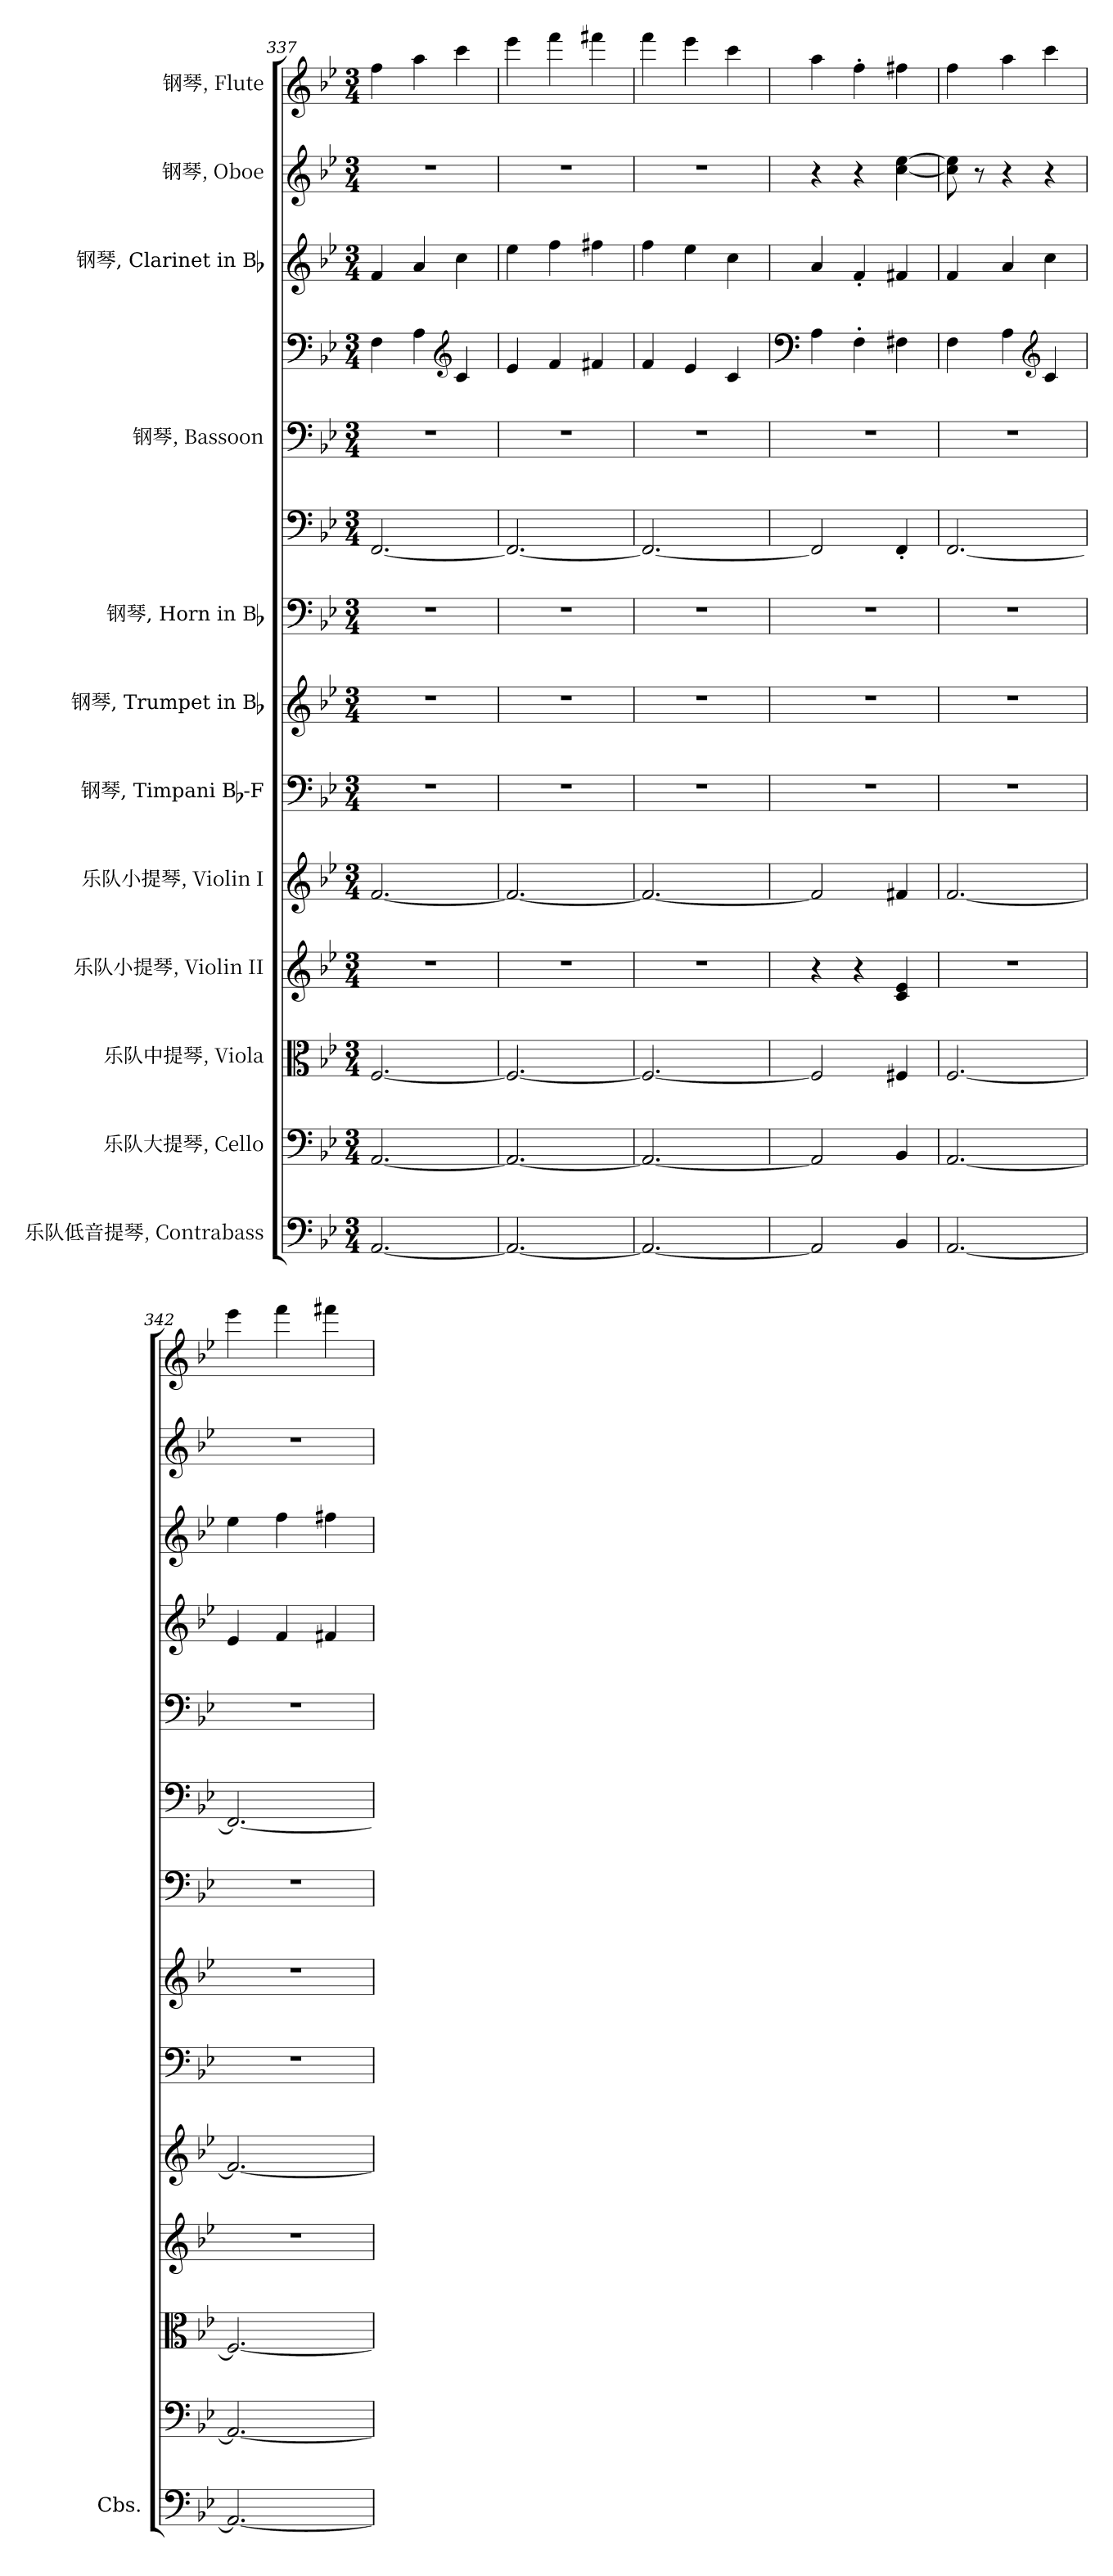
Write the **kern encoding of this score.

**kern	**kern	**kern	**kern	**kern	**kern	**kern	**kern	**kern	**kern	**kern	**kern	**kern	**kern
*part12	*part11	*part10	*part9	*part8	*part7	*part6	*part5	*part5	*part4	*part4	*part3	*part2	*part1
*staff14	*staff13	*staff12	*staff11	*staff10	*staff9	*staff8	*staff7	*staff6	*staff5	*staff4	*staff3	*staff2	*staff1
*I"乐队低音提琴, Contrabass	*I"乐队大提琴, Cello	*I"乐队中提琴, Viola	*I"乐队小提琴, Violin II	*I"乐队小提琴, Violin I	*I"钢琴, Timpani Bb-F	*I"钢琴, Trumpet in Bb	*I"钢琴, Horn in Bb	*	*I"钢琴, Bassoon	*	*I"钢琴, Clarinet in Bb	*I"钢琴, Oboe	*I"钢琴, Flute
*I'Cbs.	*	*	*	*	*	*	*	*	*	*	*	*	*
*clefF4	*clefF4	*clefC3	*clefG2	*clefG2	*clefF4	*clefG2	*clefF4	*clefF4	*clefF4	*clefF4	*clefG2	*clefG2	*clefG2
*ITrd7c12	*	*	*	*	*	*	*	*	*	*	*	*	*
*k[b-e-]	*k[b-e-]	*k[b-e-]	*k[b-e-]	*k[b-e-]	*k[b-e-]	*k[b-e-]	*k[b-e-]	*k[b-e-]	*k[b-e-]	*k[b-e-]	*k[b-e-]	*k[b-e-]	*k[b-e-]
*M3/4	*M3/4	*M3/4	*M3/4	*M3/4	*M3/4	*M3/4	*M3/4	*M3/4	*M3/4	*M3/4	*M3/4	*M3/4	*M3/4
=337	=337	=337	=337	=337	=337	=337	=337	=337	=337	=337	=337	=337	=337
[2.AAA/	[2.AA/	[2.F/	2.r	[2.f/	2.r	2.r	2.r	[2.FF/	2.r	4F\	4f/	2.r	4ff\
.	.	.	.	.	.	.	.	.	.	4A\	4a/	.	4aa\
*	*	*	*	*	*	*	*	*	*	*clefG2	*	*	*
.	.	.	.	.	.	.	.	.	.	4c/	4cc\	.	4ccc\
=338	=338	=338	=338	=338	=338	=338	=338	=338	=338	=338	=338	=338	=338
2.AAA/_	2.AA/_	2.F/_	2.r	2.f/_	2.r	2.r	2.r	2.FF/_	2.r	4e-/	4ee-\	2.r	4eee-\
.	.	.	.	.	.	.	.	.	.	4f/	4ff\	.	4fff\
.	.	.	.	.	.	.	.	.	.	4f#X/	4ff#X\	.	4fff#X\
!!LO:PB:g=z
=339	=339	=339	=339	=339	=339	=339	=339	=339	=339	=339	=339	=339	=339
2.AAA/_	2.AA/_	2.F/_	2.r	2.f/_	2.r	2.r	2.r	2.FF/_	2.r	4f/	4ff\	2.r	4fff\
.	.	.	.	.	.	.	.	.	.	4e-/	4ee-\	.	4eee-\
.	.	.	.	.	.	.	.	.	.	4c/	4cc\	.	4ccc\
=340	=340	=340	=340	=340	=340	=340	=340	=340	=340	=340	=340	=340	=340
*	*	*	*	*	*	*	*	*	*	*clefF4	*	*	*
2AAA/]	2AA/]	2F/]	4r	2f/]	2.r	2.r	2.r	2FF/]	2.r	4A\	4a/	4r	4aa\
.	.	.	4r	.	.	.	.	.	.	4F'\	4f'/	4r	4ff'\
4BBB-/	4BB-/	4F#X/	4c/ 4e-/	4f#X/	.	.	.	4FF'/	.	4F#X\	4f#X/	[4cc\ [4ee-\	4ff#X\
=341	=341	=341	=341	=341	=341	=341	=341	=341	=341	=341	=341	=341	=341
[2.AAA/	[2.AA/	[2.F/	2.r	[2.f/	2.r	2.r	2.r	[2.FF/	2.r	4F\	4f/	8cc\] 8ee-\]	4ff\
.	.	.	.	.	.	.	.	.	.	.	.	8r	.
.	.	.	.	.	.	.	.	.	.	4A\	4a/	4r	4aa\
*	*	*	*	*	*	*	*	*	*	*clefG2	*	*	*
.	.	.	.	.	.	.	.	.	.	4c/	4cc\	4r	4ccc\
=342	=342	=342	=342	=342	=342	=342	=342	=342	=342	=342	=342	=342	=342
2.AAA/_	2.AA/_	2.F/_	2.r	2.f/_	2.r	2.r	2.r	2.FF/_	2.r	4e-/	4ee-\	2.r	4eee-\
.	.	.	.	.	.	.	.	.	.	4f/	4ff\	.	4fff\
.	.	.	.	.	.	.	.	.	.	4f#X/	4ff#X\	.	4fff#X\
=	=	=	=	=	=	=	=	=	=	=	=	=	=
*-	*-	*-	*-	*-	*-	*-	*-	*-	*-	*-	*-	*-	*-
